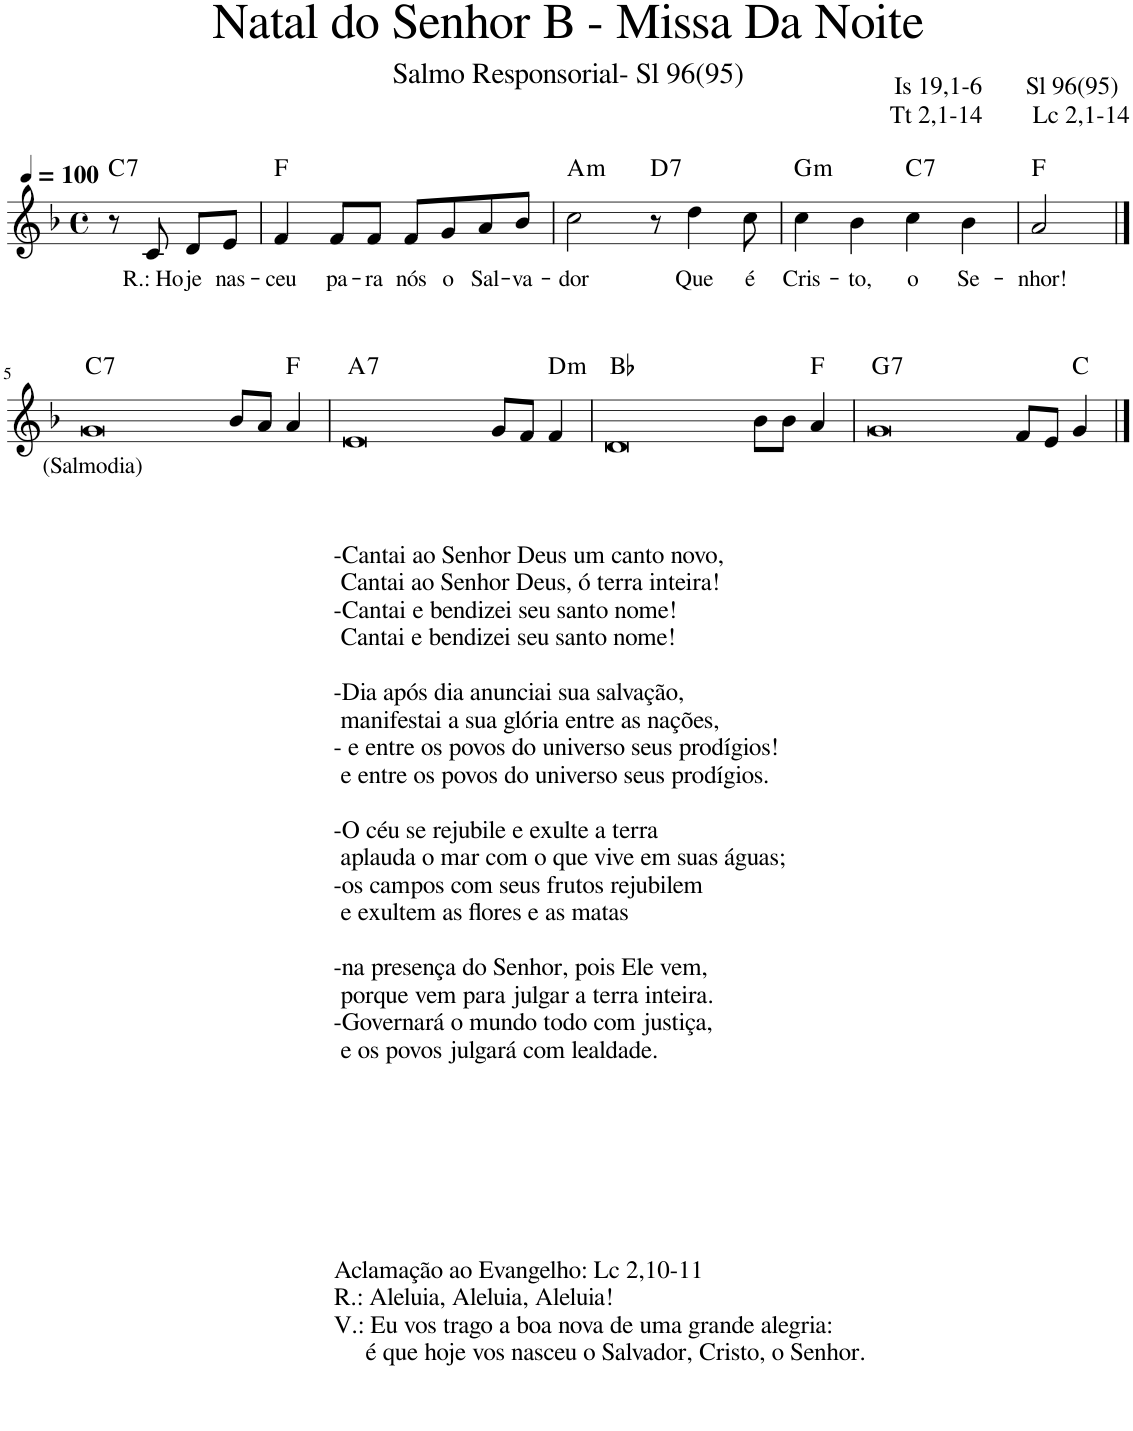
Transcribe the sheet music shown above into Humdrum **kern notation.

**kern	**text	**harte
*part1	*part1	*part1
*staff1	*staff1	*
*I"Voz	*	*
*I'Vo.	*	*
*clefG2	*	*
*k[b-]	*	*
*M4/4	*	*
*met(c)	*	*
*MM100	*	*
=	=	=
!	!	!LO:H:kt=7
8r	.	C:7
!	!LO:LY:b	!
8c/	R.: Ho-	.
!	!LO:LY:b	!
8d/L	-je	.
!	!LO:LY:b	!
8e/J	nas-	.
=1	=1	=1
!	!LO:LY:b	!
4f/	-ceu	F:maj
!	!LO:LY:b	!
8f/L	pa-	.
!	!LO:LY:b	!
8f/J	-ra	.
!	!LO:LY:b	!
8f/L	nós	.
!	!LO:LY:b	!
8g/	o	.
!	!LO:LY:b	!
8a/	Sal-	.
!	!LO:LY:b	!
8b-/J	-va-	.
=2	=2	=2
!	!LO:LY:b	!LO:H:kt=m
2cc\	-dor	A:min
!	!	!LO:H:kt=7
8r	.	D:7
!	!LO:LY:b	!
4dd\	Que	.
!	!LO:LY:b	!
8cc\	é	.
=3	=3	=3
!	!LO:LY:b	!LO:H:kt=m
4cc\	Cris-	G:min
!	!LO:LY:b	!
4b-\	-to,	.
!	!LO:LY:b	!LO:H:kt=7
4cc\	o	C:7
!	!LO:LY:b	!
4b-\	Se-	.
=4	=4	=4
!	!LO:LY:b	!
2a/	-nhor!	F:maj
!!LO:LB:g=z
==5	==5	==5
!LO:TX:b:t=-Cantai ao Senhor Deus um canto novo,	!	!
!LO:TX:b:t=Cantai ao Senhor Deus, ó terra inteira!	!	!
!LO:TX:b:t=-Cantai e bendizei seu santo nome!	!	!
!LO:TX:b:t=Cantai e bendizei seu santo nome!	!	!
!LO:TX:b:t=-Dia após dia anunciai sua salvação,	!	!
!LO:TX:b:t=manifestai a sua glória entre as nações,	!	!
!LO:TX:b:t=- e entre os povos do universo seus prodígios!	!	!
!LO:TX:b:t=e entre os povos do universo seus prodígios.	!	!
!LO:TX:b:t=-O céu se rejubile e exulte a terra	!	!
!LO:TX:b:t=aplauda o mar com o que vive em suas águas;	!	!
!LO:TX:b:t=-os campos com seus frutos rejubilem	!	!
!LO:TX:b:t=e exultem as flores e as matas	!	!
!LO:TX:b:t=-na presença do Senhor, pois Ele vem,	!	!
!LO:TX:b:t=porque vem para julgar a terra inteira.	!	!
!LO:TX:b:t=-Governará o mundo todo com justiça,	!	!
!LO:TX:b:t=e os povos julgará com lealdade.	!	!
!LO:TX:b:t=Aclamação ao Evangelho&colon; Lc 2,10-11	!	!
!LO:TX:b:t=R.&colon; Aleluia, Aleluia, Aleluia!	!	!
!LO:TX:b:t=V.&colon; Eu vos trago a boa nova de uma grande alegria&colon;	!	!
!LO:TX:b:t=é que hoje vos nasceu o Salvador, Cristo, o Senhor.	!	!
!	!LO:LY:b	!LO:H:kt=7
[1g	(Salmodia)	C:7
1ryy	.	.
8b-/L	.	.
8a/J	.	.
4a/	.	F:maj
=6	=6	=6
!	!	!LO:H:kt=7
[1e	.	A:7
1g]	.	.
8g/L	.	.
8f/J	.	.
!	!	!LO:H:kt=m
4f/	.	D:min
=7	=7	=7
[1d	.	Bb:maj
1e]	.	.
8b-\L	.	.
8b-\J	.	.
4a/	.	F:maj
=8	=8	=8
!	!	!LO:H:kt=7
[1g	.	G:7
1d]	.	.
8f/L	.	.
8e/J	.	.
4g/	.	C:maj
==9	==9	==9
1g]	.	.
=	=	=
*-	*-	*-
